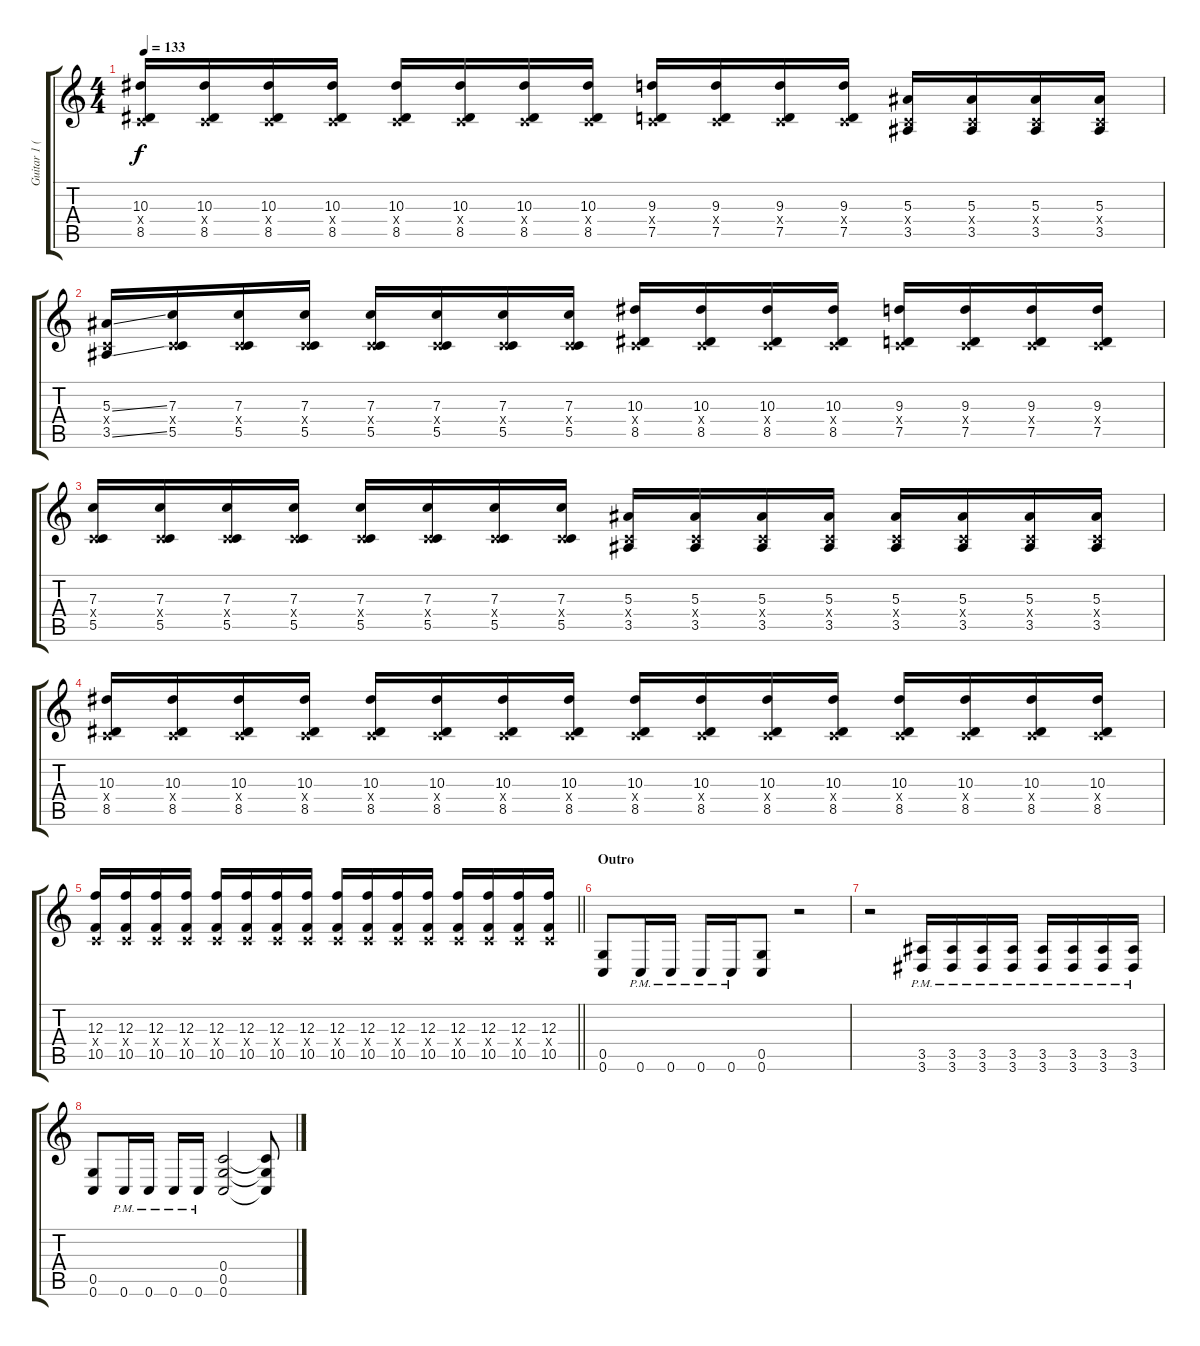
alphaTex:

\track ("Guitar 1 (Roger)" "Guitar 1 (") {instrument distortionguitar}
\staff {score tabs}
\tuning (D4 A3 F3 C3 G2 C2) {hide}
\ts (4 4)
\tempo 133
\clef g2
\ks c
(10.3 0.4{x} 8.5).16{dy f} (10.3 0.4{x} 8.5).16 (10.3 0.4{x} 8.5).16 (10.3 0.4{x} 8.5).16 (10.3 0.4{x} 8.5).16 (10.3 0.4{x} 8.5).16 (10.3 0.4{x} 8.5).16 (10.3 0.4{x} 8.5).16 (9.3 0.4{x} 7.5).16 (9.3 0.4{x} 7.5).16 (9.3 0.4{x} 7.5).16 (9.3 0.4{x} 7.5).16 (5.3 0.4{x} 3.5).16 (5.3 0.4{x} 3.5).16 (5.3 0.4{x} 3.5).16 (5.3 0.4{x} 3.5).16 |
(5.3{ss} 0.4{x} 3.5{ss}).16 (7.3 0.4{x} 5.5).16 (7.3 0.4{x} 5.5).16 (7.3 0.4{x} 5.5).16 (7.3 0.4{x} 5.5).16 (7.3 0.4{x} 5.5).16 (7.3 0.4{x} 5.5).16 (7.3 0.4{x} 5.5).16 (10.3 0.4{x} 8.5).16 (10.3 0.4{x} 8.5).16 (10.3 0.4{x} 8.5).16 (10.3 0.4{x} 8.5).16 (9.3 0.4{x} 7.5).16 (9.3 0.4{x} 7.5).16 (9.3 0.4{x} 7.5).16 (9.3 0.4{x} 7.5).16 |
(7.3 0.4{x} 5.5).16 (7.3 0.4{x} 5.5).16 (7.3 0.4{x} 5.5).16 (7.3 0.4{x} 5.5).16 (7.3 0.4{x} 5.5).16 (7.3 0.4{x} 5.5).16 (7.3 0.4{x} 5.5).16 (7.3 0.4{x} 5.5).16 (5.3 0.4{x} 3.5).16 (5.3 0.4{x} 3.5).16 (5.3 0.4{x} 3.5).16 (5.3 0.4{x} 3.5).16 (5.3 0.4{x} 3.5).16 (5.3 0.4{x} 3.5).16 (5.3 0.4{x} 3.5).16 (5.3 0.4{x} 3.5).16 |
(10.3 0.4{x} 8.5).16 (10.3 0.4{x} 8.5).16 (10.3 0.4{x} 8.5).16 (10.3 0.4{x} 8.5).16 (10.3 0.4{x} 8.5).16 (10.3 0.4{x} 8.5).16 (10.3 0.4{x} 8.5).16 (10.3 0.4{x} 8.5).16 (10.3 0.4{x} 8.5).16 (10.3 0.4{x} 8.5).16 (10.3 0.4{x} 8.5).16 (10.3 0.4{x} 8.5).16 (10.3 0.4{x} 8.5).16 (10.3 0.4{x} 8.5).16 (10.3 0.4{x} 8.5).16 (10.3 0.4{x} 8.5).16 |
\barLineRight lightlight
(12.3 0.4{x} 10.5).16 (12.3 0.4{x} 10.5).16 (12.3 0.4{x} 10.5).16 (12.3 0.4{x} 10.5).16 (12.3 0.4{x} 10.5).16 (12.3 0.4{x} 10.5).16 (12.3 0.4{x} 10.5).16 (12.3 0.4{x} 10.5).16 (12.3 0.4{x} 10.5).16 (12.3 0.4{x} 10.5).16 (12.3 0.4{x} 10.5).16 (12.3 0.4{x} 10.5).16 (12.3 0.4{x} 10.5).16 (12.3 0.4{x} 10.5).16 (12.3 0.4{x} 10.5).16 (12.3 0.4{x} 10.5).16 |
\section ("" "Outro")
(0.5 0.6).8 0.6{pm}.16 0.6{pm}.16 0.6{pm}.16 0.6{pm}.16 (0.5 0.6).8 r.2 |
r.2 (3.5{pm} 3.6{pm}).16 (3.5{pm} 3.6{pm}).16 (3.5{pm} 3.6{pm}).16 (3.5{pm} 3.6{pm}).16 (3.5{pm} 3.6{pm}).16 (3.5{pm} 3.6{pm}).16 (3.5{pm} 3.6{pm}).16 (3.5{pm} 3.6{pm}).16 |
(0.5 0.6).8 0.6{pm}.16 0.6{pm}.16 0.6{pm}.16 0.6{pm}.16 (0.4 0.5 0.6).2 (0.4{t} 0.5{t} 0.6{t}).8
